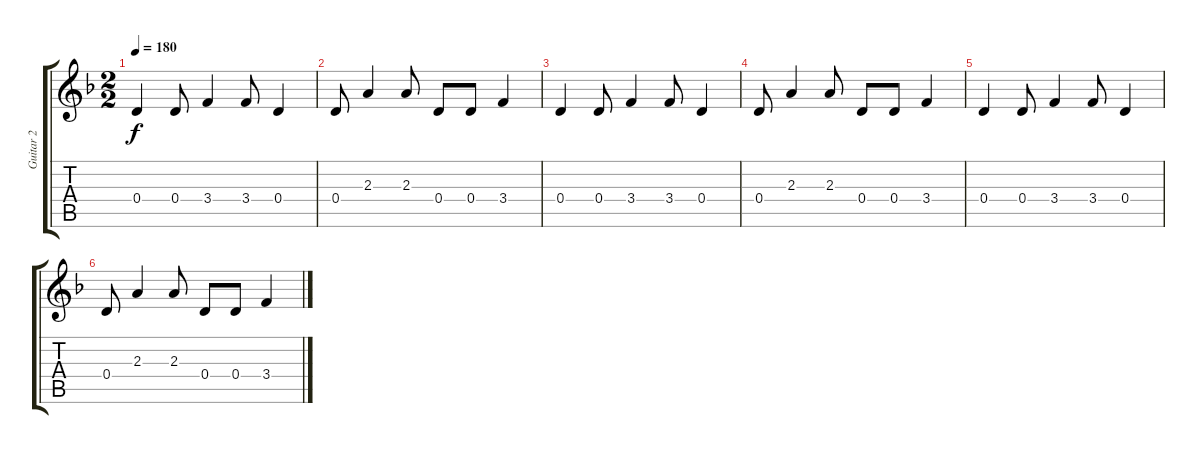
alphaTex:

\track ("Guitar 2" "Guitar 2") {instrument distortionguitar}
\staff {score tabs}
\tuning (E4 B3 G3 D3 A2 E2) {hide}
\ts (2 2)
\tempo 180
\clef g2
\ks dminor
0.4.4{dy f} 0.4.8 3.4.4 3.4.8 0.4.4 |
0.4.8 2.3.4 2.3.8 0.4.8 0.4.8 3.4.4 |
0.4.4 0.4.8 3.4.4 3.4.8 0.4.4 |
0.4.8 2.3.4 2.3.8 0.4.8 0.4.8 3.4.4 |
0.4.4 0.4.8 3.4.4 3.4.8 0.4.4 |
0.4.8 2.3.4 2.3.8 0.4.8 0.4.8 3.4.4
